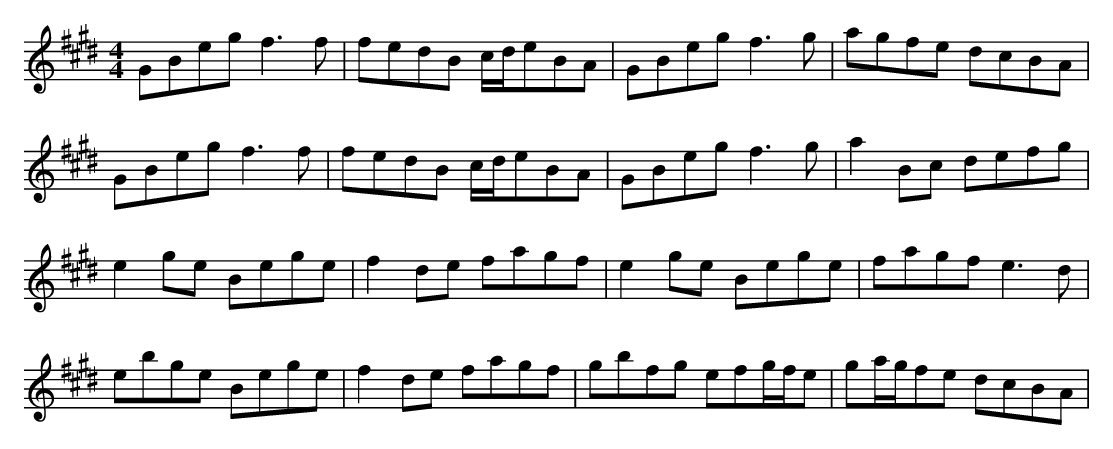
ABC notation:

X:1
M:4/4
K:E
GBeg f3 f|fedB c/d/eBA|GBeg f3 g|agfe dcBA|
GBeg f3 f|fedB c/d/eBA|GBeg f3 g|a2 Bc defg|
e2ge Bege|f2de fagf|e2ge Bege|fagf e3d|
ebge Bege|f2de fagf|gbfg efg/f/e|ga/g/fe dcBA|
